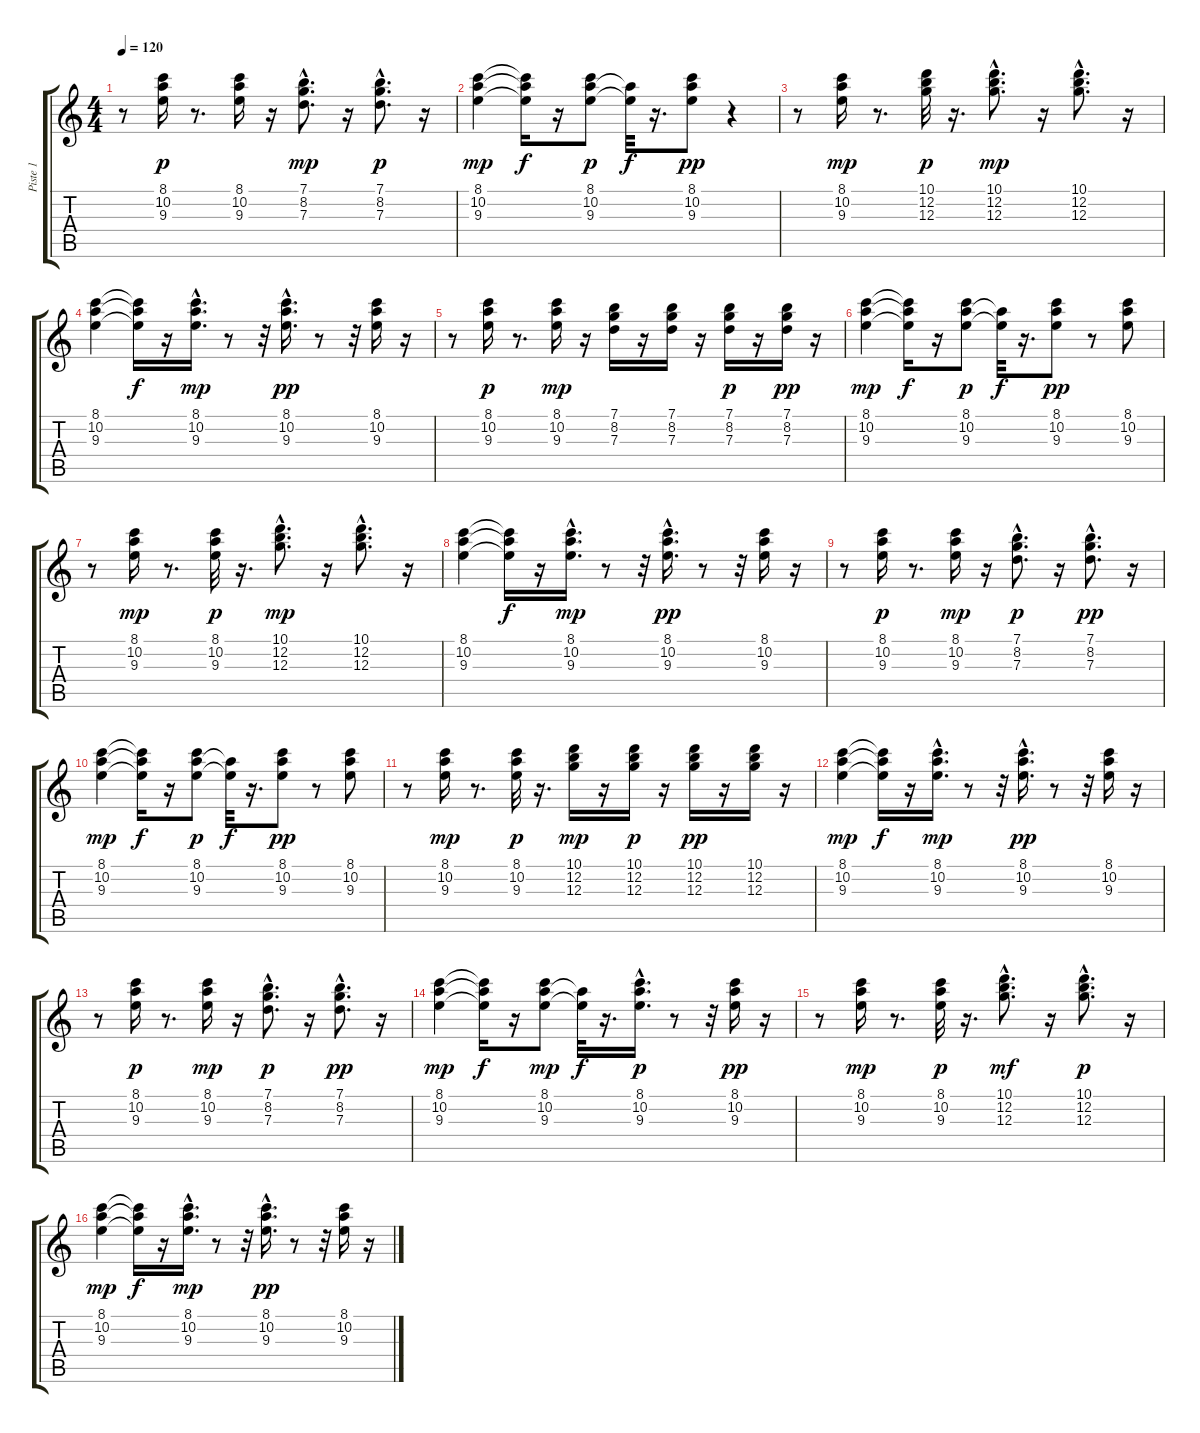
\track ("Piste 1" "Piste 1") {instrument electricbassfinger}
\staff {score tabs}
\tuning (E4 B3 G3 D3 A2 E2) {hide}
\ts (4 4)
\tempo 120
\clef g2
\ks c
r.8{dy pp} (8.1 10.2 9.3).16{dy p} r.8{d} (8.1 10.2 9.3).16 r.16 (7.1{hac} 8.2{hac} 7.3{hac}).8{d dy mp} r.16 (7.1{hac} 8.2{hac} 7.3{hac}).8{d dy p} r.16 |
(8.1 10.2 9.3).4{dy mp} (8.1{t} 10.2{t} 9.3{t}).16{dy f} r.16 (8.1 10.2 9.3).8{dy p} (10.2{t} 9.3{t}).32{dy f} r.16{d} (8.1 10.2 9.3).8{dy pp} r.4 |
r.8 (8.1 10.2 9.3).16{dy mp} r.8{d} (10.1 12.2 12.3).32{dy p} r.16{d} (10.1{hac} 12.2{hac} 12.3{hac}).8{d dy mp} r.16 (10.1{hac} 12.2{hac} 12.3{hac}).8{d} r.16 |
(8.1 10.2 9.3).4 (8.1{t} 10.2{t} 9.3{t}).16{dy f} r.16 (8.1{hac} 10.2{hac} 9.3{hac}).16{d dy mp} r.8 r.32 (8.1{hac} 10.2{hac} 9.3{hac}).16{d dy pp} r.8 r.32 (8.1 10.2 9.3).16 r.16 |
r.8 (8.1 10.2 9.3).16{dy p} r.8{d} (8.1 10.2 9.3).16{dy mp} r.16 (7.1 8.2 7.3).16 r.16 (7.1 8.2 7.3).16 r.16 (7.1 8.2 7.3).16{dy p} r.16 (7.1 8.2 7.3).16{dy pp} r.16 |
(8.1 10.2 9.3).4{dy mp} (8.1{t} 10.2{t} 9.3{t}).16{dy f} r.16 (8.1 10.2 9.3).8{dy p} (10.2{t} 9.3{t}).32{dy f} r.16{d} (8.1 10.2 9.3).8{dy pp} r.8 (8.1 10.2 9.3).8 |
r.8 (8.1 10.2 9.3).16{dy mp} r.8{d} (8.1 10.2 9.3).32{dy p} r.16{d} (10.1{hac} 12.2{hac} 12.3{hac}).8{d dy mp} r.16 (10.1{hac} 12.2{hac} 12.3{hac}).8{d} r.16 |
(8.1 10.2 9.3).4 (8.1{t} 10.2{t} 9.3{t}).16{dy f} r.16 (8.1{hac} 10.2{hac} 9.3{hac}).16{d dy mp} r.8 r.32 (8.1{hac} 10.2{hac} 9.3{hac}).16{d dy pp} r.8 r.32 (8.1 10.2 9.3).16 r.16 |
r.8 (8.1 10.2 9.3).16{dy p} r.8{d} (8.1 10.2 9.3).16{dy mp} r.16 (7.1{hac} 8.2{hac} 7.3{hac}).8{d dy p} r.16 (7.1{hac} 8.2{hac} 7.3{hac}).8{d dy pp} r.16 |
(8.1 10.2 9.3).4{dy mp} (8.1{t} 10.2{t} 9.3{t}).16{dy f} r.16 (8.1 10.2 9.3).8{dy p} (10.2{t} 9.3{t}).32{dy f} r.16{d} (8.1 10.2 9.3).8{dy pp} r.8 (8.1 10.2 9.3).8 |
r.8 (8.1 10.2 9.3).16{dy mp} r.8{d} (8.1 10.2 9.3).32{dy p} r.16{d} (10.1 12.2 12.3).16{dy mp} r.16 (10.1 12.2 12.3).16{dy p} r.16 (10.1 12.2 12.3).16{dy pp} r.16 (10.1 12.2 12.3).16 r.16 |
(8.1 10.2 9.3).4{dy mp} (8.1{t} 10.2{t} 9.3{t}).16{dy f} r.16 (8.1{hac} 10.2{hac} 9.3{hac}).16{d dy mp} r.8 r.32 (8.1{hac} 10.2{hac} 9.3{hac}).16{d dy pp} r.8 r.32 (8.1 10.2 9.3).16 r.16 |
r.8 (8.1 10.2 9.3).16{dy p} r.8{d} (8.1 10.2 9.3).16{dy mp} r.16 (7.1{hac} 8.2{hac} 7.3{hac}).8{d dy p} r.16 (7.1{hac} 8.2{hac} 7.3{hac}).8{d dy pp} r.16 |
(8.1 10.2 9.3).4{dy mp} (8.1{t} 10.2{t} 9.3{t}).16{dy f} r.16 (8.1 10.2 9.3).8{dy mp} (10.2{t} 9.3{t}).32{dy f} r.16{d} (8.1{hac} 10.2{hac} 9.3{hac}).16{d dy p} r.8 r.32 (8.1 10.2 9.3).16{dy pp} r.16 |
r.8 (8.1 10.2 9.3).16{dy mp} r.8{d} (8.1 10.2 9.3).32{dy p} r.16{d} (10.1{hac} 12.2{hac} 12.3{hac}).8{d dy mf} r.16 (10.1{hac} 12.2{hac} 12.3{hac}).8{d dy p} r.16 |
(8.1 10.2 9.3).4{dy mp} (8.1{t} 10.2{t} 9.3{t}).16{dy f} r.16 (8.1{hac} 10.2{hac} 9.3{hac}).16{d dy mp} r.8 r.32 (8.1{hac} 10.2{hac} 9.3{hac}).16{d dy pp} r.8 r.32 (8.1 10.2 9.3).16 r.16
